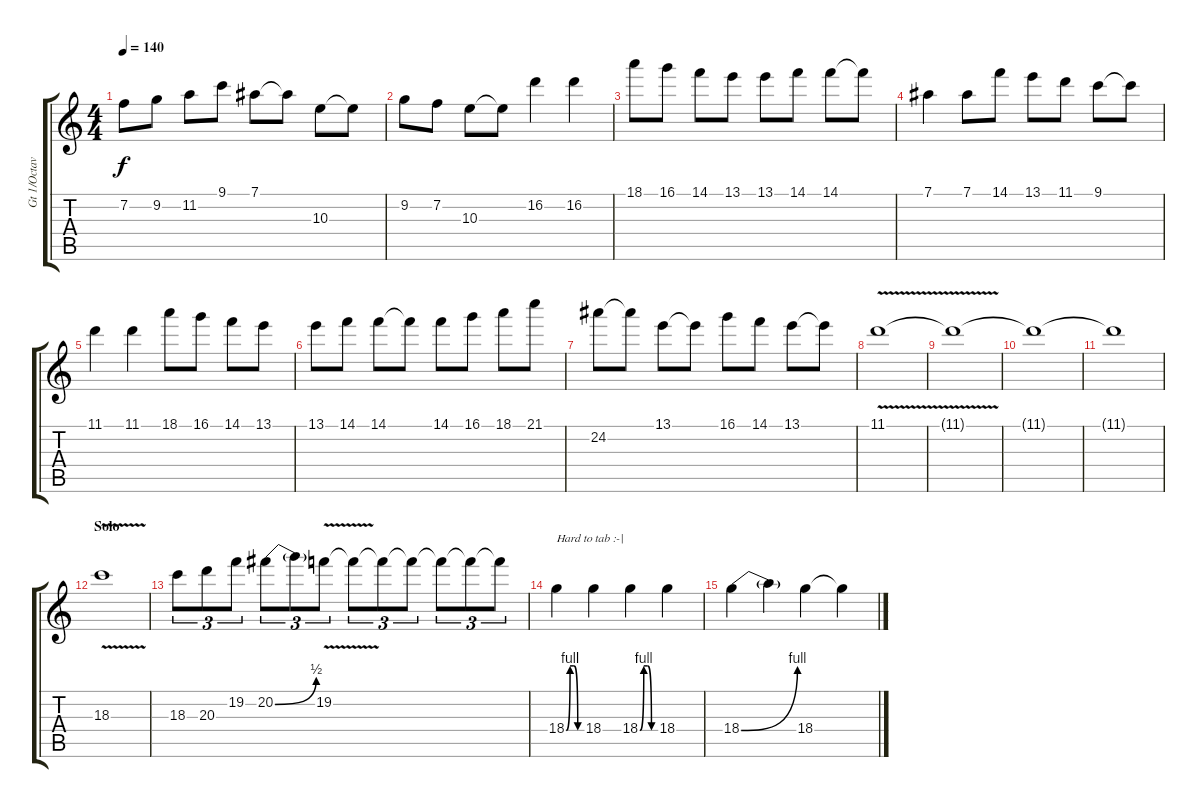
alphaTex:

\track ("Gt 1/Octaver" "Gt 1/Octav") {instrument overdrivenguitar}
\staff {score tabs}
\tuning (Eb4 Bb3 Gb3 Db3 Ab2 Eb2) {hide}
\ts (4 4)
\tempo 140
\clef g2
\ks c
7.2.8{dy f} 9.2.8 11.2.8 9.1.8 7.1.8 7.1{t}.8 10.3.8 10.3{t}.8 |
9.2.8 7.2.8 10.3.8 10.3{t}.8 16.2.4{volume 15 balance 0} 16.2.4 |
18.1.8 16.1.8 14.1.8 13.1.8 13.1.8 14.1.8 14.1.8 14.1{t}.8 |
7.1.4 7.1.8 14.1.8 13.1.8 11.1.8 9.1.8 9.1{t}.8 |
11.1.4 11.1.4 18.1.8 16.1.8 14.1.8 13.1.8 |
13.1.8 14.1.8 14.1.8 14.1{t}.8 14.1.8 16.1.8 18.1.8 21.1.8 |
24.2.8 24.2{t}.8 13.1.8 13.1{t}.8 16.1.8 14.1.8 13.1.8 13.1{t}.8 |
11.1{v}.1 |
11.1{t}.1{volume 13 balance 16} |
11.1{t}.1 |
11.1{t}.1 |
\section ("" "Solo")
18.3{v}.1 |
18.3.8{tu (3 2)} 20.3.8{tu (3 2)} 19.2.8{tu (3 2)} 20.2{be (bend 0 0 60 2)}.8{tu (3 2)} 20.2{t}.8{tu (3 2)} 19.2{v}.8{tu (3 2)} 19.2{t}.8{tu (3 2)} 19.2{t}.8{tu (3 2)} 19.2{t}.8{tu (3 2)} 19.2{t}.8{tu (3 2)} 19.2{t}.8{tu (3 2)} 19.2{t}.8{tu (3 2)} |
18.4{be (custom 0 0 15 4 30 4 45 0 60 0)}.4{txt "Hard to tab :-|"} 18.4.4 18.4{be (custom 0 0 15 4 30 4 45 0 60 0)}.4 18.4.4 |
18.4{be (bend 0 0 60 4)}.4 18.4{t}.4 18.4.4 18.4{t}.4
